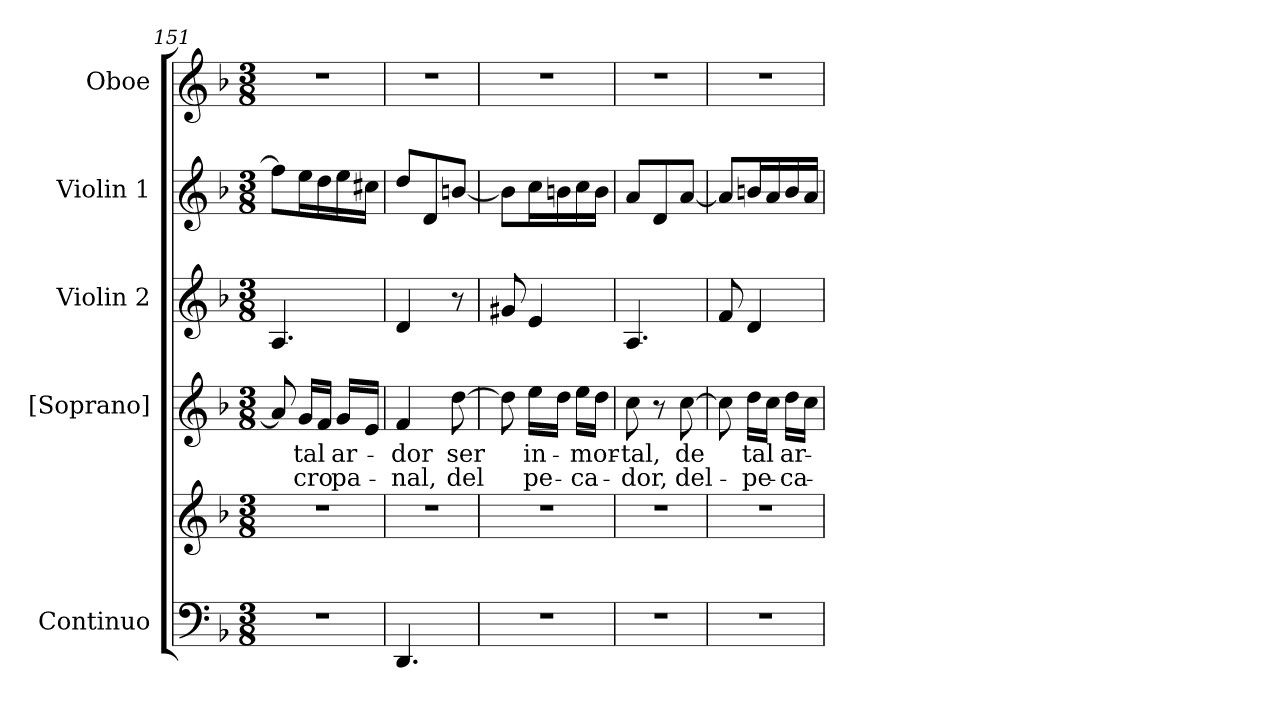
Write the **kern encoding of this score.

**kern	**kern	**kern	**text	**text	**kern	**kern	**kern
*part5	*part5	*part4	*part4	*part4	*part3	*part2	*part1
*staff6	*staff5	*staff4	*staff4	*staff4	*staff3	*staff2	*staff1
*I"Continuo	*	*I"[Soprano]	*	*	*I"Violin 2	*I"Violin 1	*I"Oboe
*I'Cont.	*	*I'S.	*	*	*I'Vln. 2	*I'Vln. 1	*I'Ob.
!!LO:PB:g=z
*clefF4	*clefG2	*clefG2	*	*	*clefG2	*clefG2	*clefG2
*k[b-]	*k[b-]	*k[b-]	*	*	*k[b-]	*k[b-]	*k[b-]
*F:	*F:	*F:	*	*	*F:	*F:	*F:
*M3/8	*M3/8	*M3/8	*	*	*M3/8	*M3/8	*M3/8
=151	=151	=151	=151	=151	=151	=151	=151
!LO:N:vis=1	!LO:N:vis=1	!	!	!	!	!	!LO:N:vis=1
4.r	4.r	8ai/]	.	.	4.Ai/	8ffi\L]	4.r
!	!	!	!LO:LY:b:color=#000000	!LO:LY:b:color=#000000	!	!	!
.	.	16gi/LL	tal	-cro	.	16eei\L	.
.	.	16fi/JJ	.	.	.	16ddi\	.
!	!	!	!LO:LY:b:color=#000000	!LO:LY:b:color=#000000	!	!	!
.	.	16gi/LL	ar-	pa-	.	16eei\	.
.	.	16ei/JJ	.	.	.	16cc#Xi\JJ	.
=152	=152	=152	=152	=152	=152	=152	=152
!	!LO:N:vis=1	!	!	!	!	!	!
!	!	!	!LO:LY:b:color=#000000	!LO:LY:b:color=#000000	!	!	!LO:N:vis=1
4.DDi/	4.r	4fi/	-dor	-nal,	4di/	8ddi/L	4.r
.	.	.	.	.	.	8di/	.
!	!	!	!LO:LY:b:color=#000000	!LO:LY:b:color=#000000	!	!	!
.	.	[8ddi\	ser	del	8r	[8bni/J	.
=153	=153	=153	=153	=153	=153	=153	=153
!LO:N:vis=1	!LO:N:vis=1	!	!	!	!	!	!LO:N:vis=1
4.r	4.r	8ddi\]	.	.	8g#Xi/	8bi\L]	4.r
!	!	!	!LO:LY:b:color=#000000	!LO:LY:b:color=#000000	!	!	!
.	.	16eei\LL	in-	pe-	4ei/	16cci\L	.
.	.	16ddi\JJ	.	.	.	16bni\	.
!	!	!	!LO:LY:b:color=#000000	!LO:LY:b:color=#000000	!	!	!
.	.	16eei\LL	-mor-	-ca-	.	16cci\	.
.	.	16ddi\JJ	.	.	.	16bi\JJ	.
=154	=154	=154	=154	=154	=154	=154	=154
!LO:N:vis=1	!LO:N:vis=1	!	!	!	!	!	!
!	!	!	!LO:LY:b:color=#000000	!LO:LY:b:color=#000000	!	!	!LO:N:vis=1
4.r	4.r	8cci\	-tal,	-dor,	4.Ai/	8ai/L	4.r
.	.	8r	.	.	.	8di/	.
!	!	!	!LO:LY:b:color=#000000	!LO:LY:b:color=#000000	!	!	!
.	.	[8cci\	de	del-	.	[8ai/J	.
=155	=155	=155	=155	=155	=155	=155	=155
!LO:N:vis=1	!LO:N:vis=1	!	!	!	!	!	!LO:N:vis=1
4.r	4.r	8cci\]	.	.	8fi/	8ai/L]	4.r
!	!	!	!LO:LY:b:color=#000000	!LO:LY:b:color=#000000	!	!	!
.	.	16ddi\LL	tal	-pe-	4di/	16bni/L	.
.	.	16cci\JJ	.	.	.	16ai/	.
!	!	!	!LO:LY:b:color=#000000	!LO:LY:b:color=#000000	!	!	!
.	.	16ddi\LL	ar-	-ca-	.	16bi/	.
.	.	16cci\JJ	.	.	.	16ai/JJ	.
=	=	=	=	=	=	=	=
*-	*-	*-	*-	*-	*-	*-	*-
